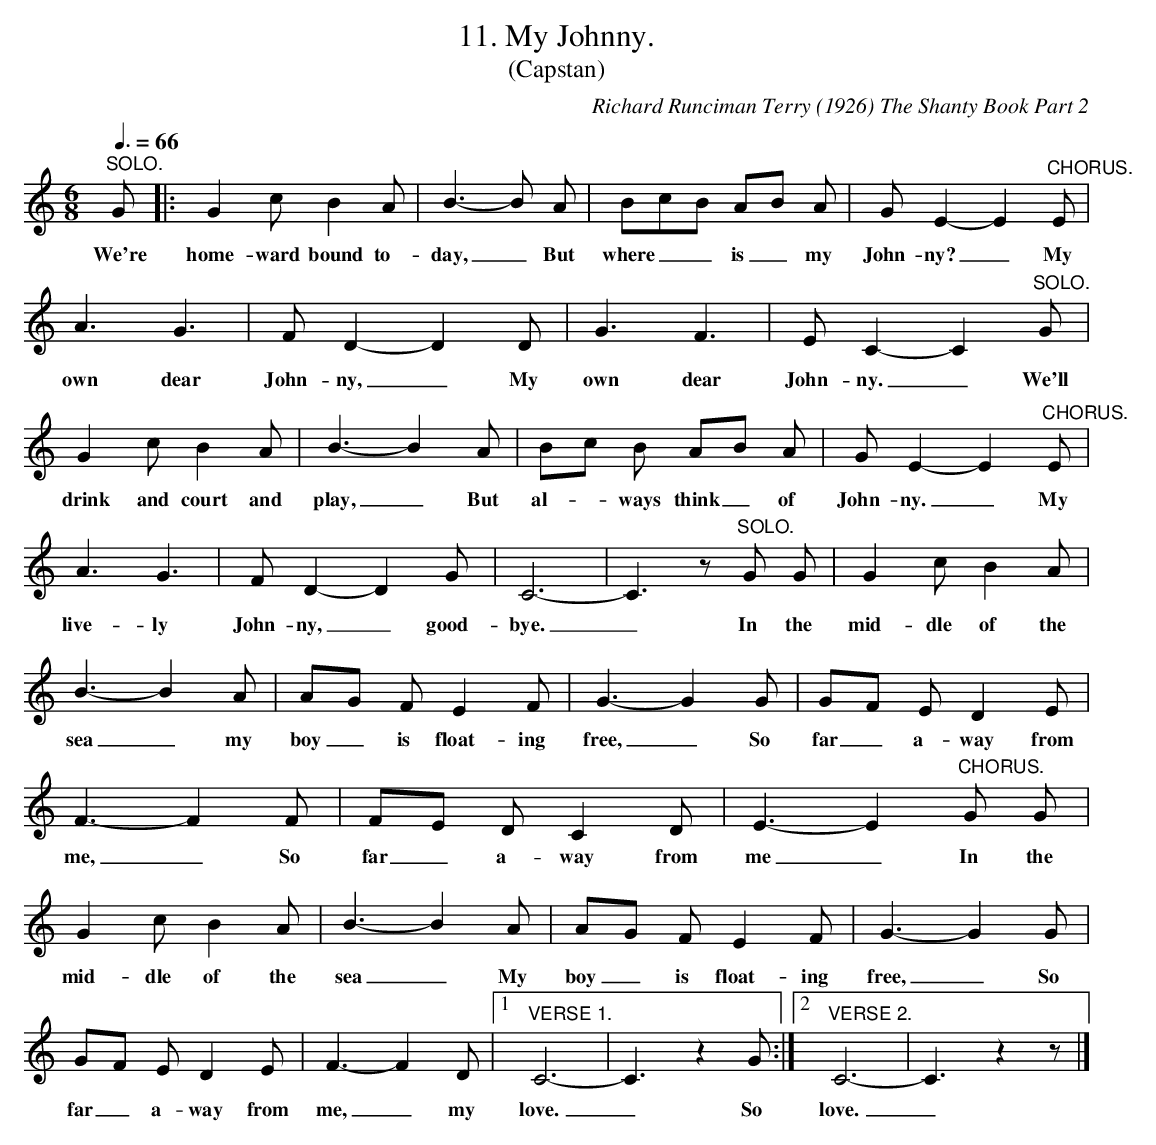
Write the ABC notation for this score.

X:1
T:11. My Johnny.
T:(Capstan)
C:Richard Runciman Terry (1926) The Shanty Book Part 2
L:1/8
Q:3/8=66
M:6/8
K:C
"^SOLO." G |: G2 c B2 A | B3-B A | BcB AB A | G E2-E2 "^CHORUS." E | A3 G3 | F D2-D2 D | G3 F3 |
w: We're | home-ward bound to- | day,_ But | where__ is_ my | John-ny?_ My | own dear | John-ny,_ My own dear |
E C2-C2 "^SOLO." G | G2 c B2 A | B3-B2 A | Bc B AB A | G E2-E2 "^CHORUS." E | A3 G3 |
w: John-ny._ We'll | drink and court and | play, _ But al-*ways think_ of | John-ny._ My | live-ly |
F D2-D2 G | C6- | C3 z "^SOLO."G G | G2 c B2 A | B3-B2 A |AG F E2 F | G3-G2 G |
w: John-ny,_ good- | bye._ In the | mid-dle of the | sea_ my | boy_ is float-ing free, _ So |
GF E D2 E | F3-F2 F | FE D C2 D | E3-E2 "^CHORUS." G G | G2 c B2 A | B3-B2 A |
w: far_ a-way from | me,_ So | far_ a-way from | me_ In the | mid-dle of the | sea_ My |
AG F E2 F | G3-G2 G | GF E D2 E |  F3-F2 D |1 "VERSE 1." C6- | C3 z2 G :|2 "VERSE 2." C6- | C3 z2 z |]
w: boy_ is float-ing | free,_ So | far_ a-way from | me,_ my | love._ So | love._|
